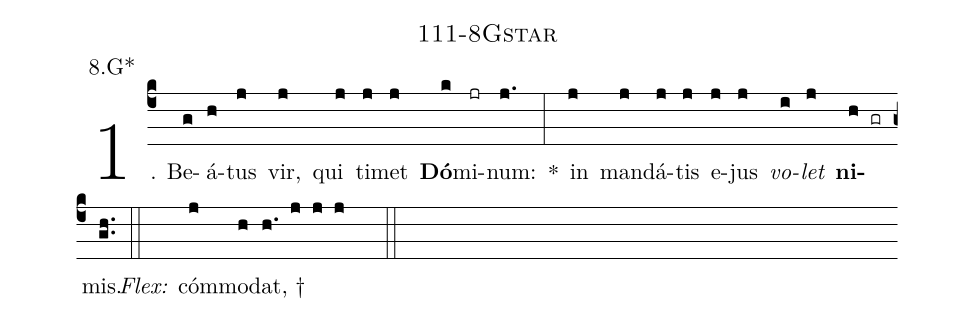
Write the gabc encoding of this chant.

name: 111-8Gstar;
annotation: 8.G*;
%%
(c4)1. Be(g)á(h)tus(j) vir,(j) qui(j) ti(j)met(j) <b>Dó</b>(k)mi(jr)num:(j.) *(:) in(j) man(j)dá(j)tis(j) e(j)jus(j) <i>vo</i>(i)<i>let</i>(j) <b>ni</b>(h gr)mis.(gh..) (::)
<i>Flex:</i>()  cóm(j)mo(h)dat, †(h. j j j  ::)
